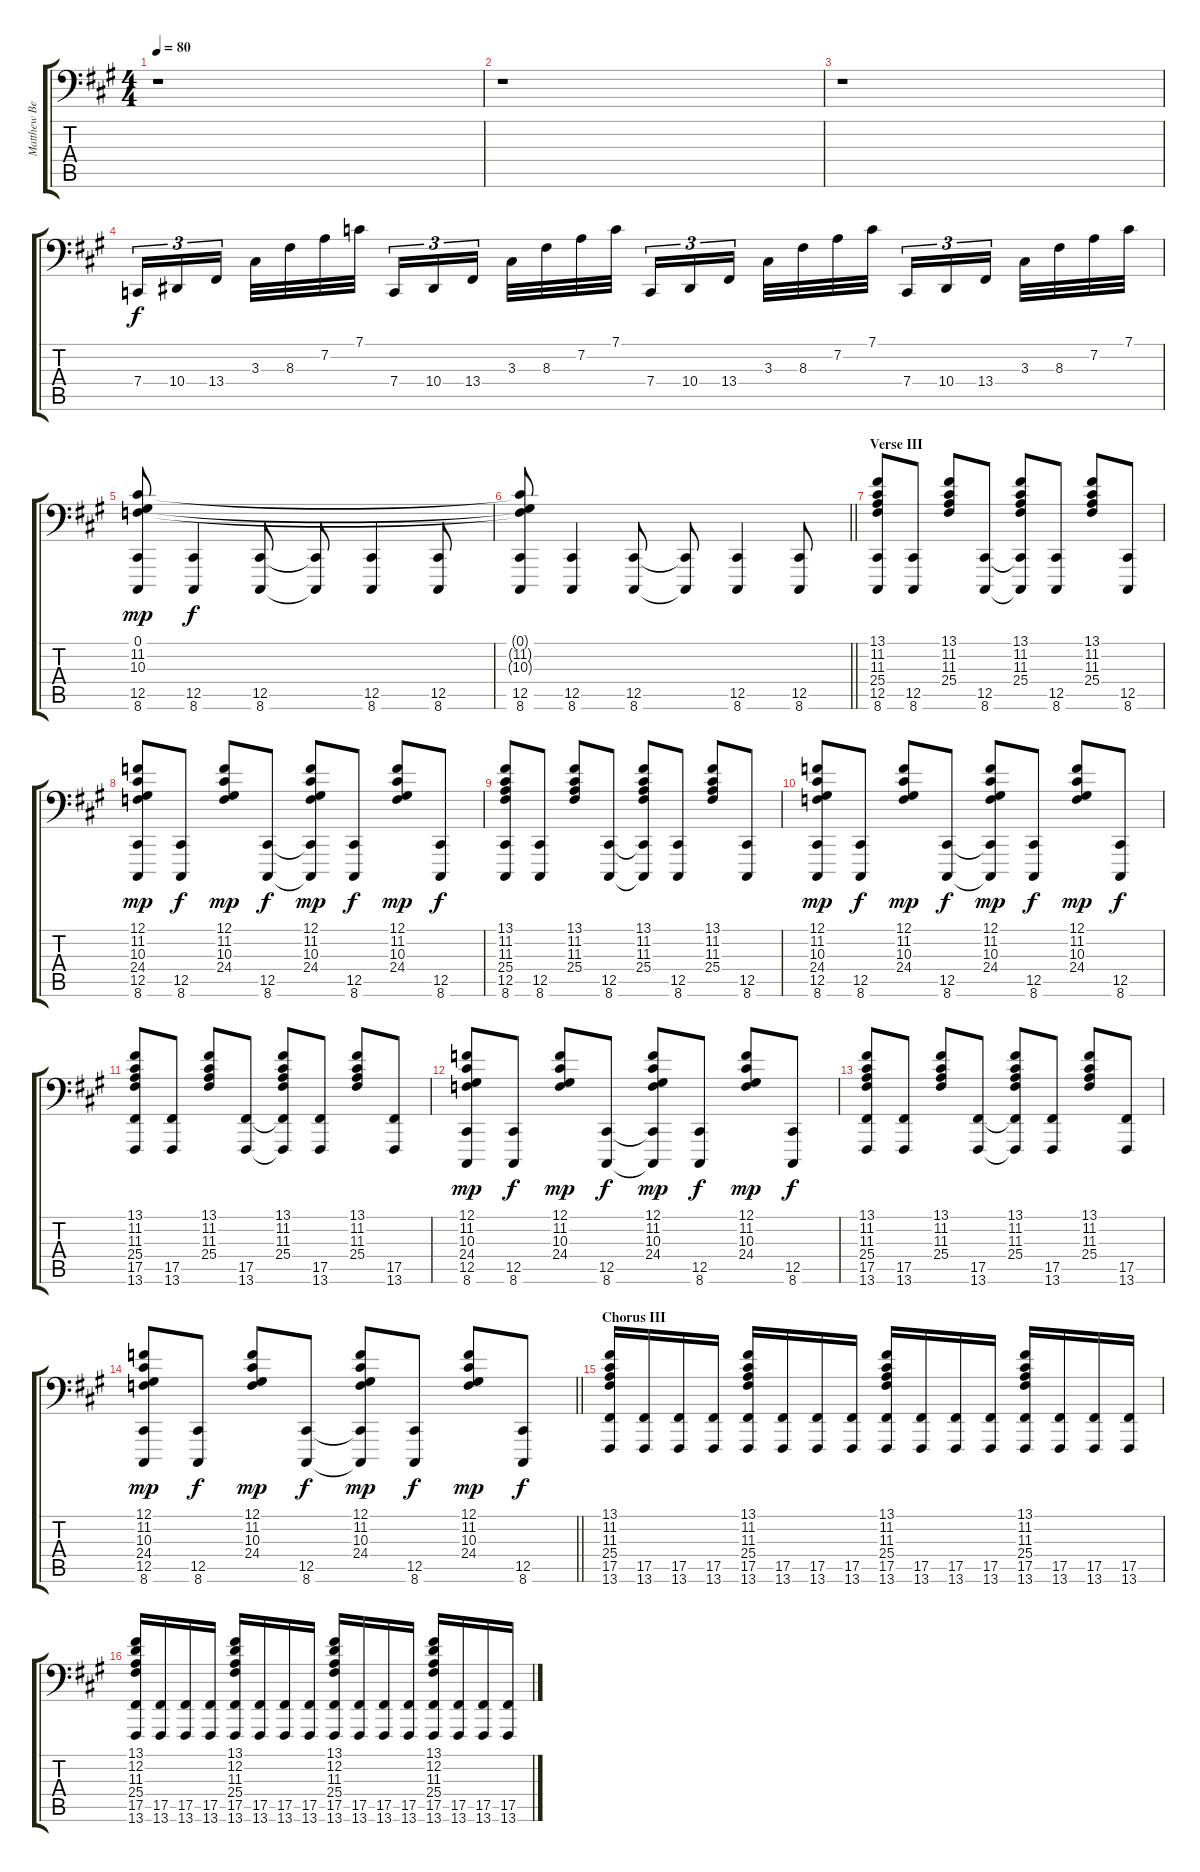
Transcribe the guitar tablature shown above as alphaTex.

\track ("Matthew Bellamy Piano" "Matthew Be") {instrument acousticgrandpiano}
\staff {score tabs}
\tuning (F3 D3 Bb2 F1 Db1 F0) {hide}
\ts (4 4)
\tempo 80
\clef f4
\ks a
r.1{dy f} |
r.1 |
r.1 |
7.4.16{tu (3 2) volume 3} 10.4.16{tu (3 2) volume 13} 13.4.16{tu (3 2)} 3.3.32 8.3.32 7.2.32 7.1.32 7.4.16{tu (3 2)} 10.4.16{tu (3 2)} 13.4.16{tu (3 2)} 3.3.32 8.3.32 7.2.32 7.1.32 7.4.16{tu (3 2)} 10.4.16{tu (3 2)} 13.4.16{tu (3 2)} 3.3.32 8.3.32 7.2.32 7.1.32 7.4.16{tu (3 2)} 10.4.16{tu (3 2)} 13.4.16{tu (3 2)} 3.3.32 8.3.32 7.2.32 7.1.32 |
(0.1 11.2 10.3 12.5 8.6).8{dy mp} (12.5 8.6).4{dy f} (12.5 8.6).8 (12.5{t} 8.6{t}).8 (12.5 8.6).4 (12.5 8.6).8 |
\barLineRight lightlight
(0.1{t} 11.2{t} 10.3{t} 12.5 8.6).8 (12.5 8.6).4 (12.5 8.6).8 (12.5{t} 8.6{t}).8 (12.5 8.6).4 (12.5 8.6).8 |
\section ("" "Verse III")
(13.1 11.2 11.3 25.4 12.5 8.6).8 (12.5 8.6).8 (13.1 11.2 11.3 25.4).8 (12.5 8.6).8 (13.1 11.2 11.3 25.4 12.5{t} 8.6{t}).8 (12.5 8.6).8 (13.1 11.2 11.3 25.4).8 (12.5 8.6).8 |
(12.1 11.2 10.3 24.4 12.5 8.6).8{dy mp} (12.5 8.6).8{dy f} (12.1 11.2 10.3 24.4).8{dy mp} (12.5 8.6).8{dy f} (12.1 11.2 10.3 24.4 12.5{t} 8.6{t}).8{dy mp} (12.5 8.6).8{dy f} (12.1 11.2 10.3 24.4).8{dy mp} (12.5 8.6).8{dy f} |
(13.1 11.2 11.3 25.4 12.5 8.6).8 (12.5 8.6).8 (13.1 11.2 11.3 25.4).8 (12.5 8.6).8 (13.1 11.2 11.3 25.4 12.5{t} 8.6{t}).8 (12.5 8.6).8 (13.1 11.2 11.3 25.4).8 (12.5 8.6).8 |
(12.1 11.2 10.3 24.4 12.5 8.6).8{dy mp} (12.5 8.6).8{dy f} (12.1 11.2 10.3 24.4).8{dy mp} (12.5 8.6).8{dy f} (12.1 11.2 10.3 24.4 12.5{t} 8.6{t}).8{dy mp} (12.5 8.6).8{dy f} (12.1 11.2 10.3 24.4).8{dy mp} (12.5 8.6).8{dy f} |
(13.1 11.2 11.3 25.4 17.5 13.6).8 (17.5 13.6).8 (13.1 11.2 11.3 25.4).8 (17.5 13.6).8 (13.1 11.2 11.3 25.4 17.5{t} 13.6{t}).8 (17.5 13.6).8 (13.1 11.2 11.3 25.4).8 (17.5 13.6).8 |
(12.1 11.2 10.3 24.4 12.5 8.6).8{dy mp} (12.5 8.6).8{dy f} (12.1 11.2 10.3 24.4).8{dy mp} (12.5 8.6).8{dy f} (12.1 11.2 10.3 24.4 12.5{t} 8.6{t}).8{dy mp} (12.5 8.6).8{dy f} (12.1 11.2 10.3 24.4).8{dy mp} (12.5 8.6).8{dy f} |
(13.1 11.2 11.3 25.4 17.5 13.6).8 (17.5 13.6).8 (13.1 11.2 11.3 25.4).8 (17.5 13.6).8 (13.1 11.2 11.3 25.4 17.5{t} 13.6{t}).8 (17.5 13.6).8 (13.1 11.2 11.3 25.4).8 (17.5 13.6).8 |
\barLineRight lightlight
(12.1 11.2 10.3 24.4 12.5 8.6).8{dy mp} (12.5 8.6).8{dy f} (12.1 11.2 10.3 24.4).8{dy mp} (12.5 8.6).8{dy f} (12.1 11.2 10.3 24.4 12.5{t} 8.6{t}).8{dy mp} (12.5 8.6).8{dy f} (12.1 11.2 10.3 24.4).8{dy mp} (12.5 8.6).8{dy f} |
\section ("" "Chorus III")
(13.1 11.2 11.3 25.4 17.5 13.6).16 (17.5 13.6).16 (17.5 13.6).16 (17.5 13.6).16 (13.1 11.2 11.3 25.4 17.5 13.6).16 (17.5 13.6).16 (17.5 13.6).16 (17.5 13.6).16 (13.1 11.2 11.3 25.4 17.5 13.6).16 (17.5 13.6).16 (17.5 13.6).16 (17.5 13.6).16 (13.1 11.2 11.3 25.4 17.5 13.6).16 (17.5 13.6).16 (17.5 13.6).16 (17.5 13.6).16 |
(13.1 12.2 11.3 25.4 17.5 13.6).16 (17.5 13.6).16 (17.5 13.6).16 (17.5 13.6).16 (13.1 12.2 11.3 25.4 17.5 13.6).16 (17.5 13.6).16 (17.5 13.6).16 (17.5 13.6).16 (13.1 12.2 11.3 25.4 17.5 13.6).16 (17.5 13.6).16 (17.5 13.6).16 (17.5 13.6).16 (13.1 12.2 11.3 25.4 17.5 13.6).16 (17.5 13.6).16 (17.5 13.6).16 (17.5 13.6).16
